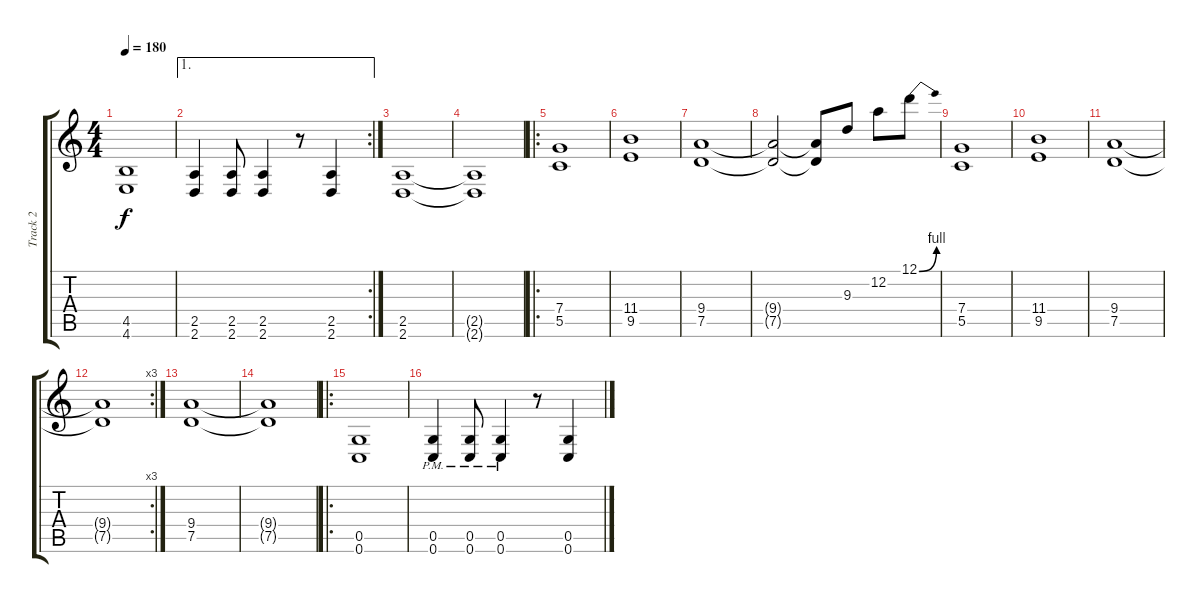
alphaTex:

\track ("Track 2" "Track 2") {instrument overdrivenguitar}
\staff {score tabs}
\tuning (D4 A3 F3 C3 G2 C2) {hide}
\ts (4 4)
\tempo 180
\clef g2
\ks c
(4.5 4.6).1{dy f} |
\ae 1
\rc 2
(2.5 2.6).4 (2.5 2.6).8 (2.5 2.6).4 r.8 (2.5 2.6).4 |
(2.5 2.6).1 |
(2.5{t} 2.6{t}).1 |
\ro
(7.4 5.5).1 |
(11.4 9.5).1 |
(9.4 7.5).1 |
(9.4{t} 7.5{t}).2 (9.4{t} 7.5{t}).8 9.3.8 12.2.8 12.1{be (bend 0 0 60 4)}.8 |
(7.4 5.5).1 |
(11.4 9.5).1 |
(9.4 7.5).1 |
\rc 3
(9.4{t} 7.5{t}).1 |
(9.4 7.5).1 |
(9.4{t} 7.5{t}).1 |
\ro
(0.5 0.6).1 |
(0.5{pm} 0.6{pm}).4 (0.5{pm} 0.6{pm}).8 (0.5{pm} 0.6{pm}).4 r.8 (0.5 0.6).4
